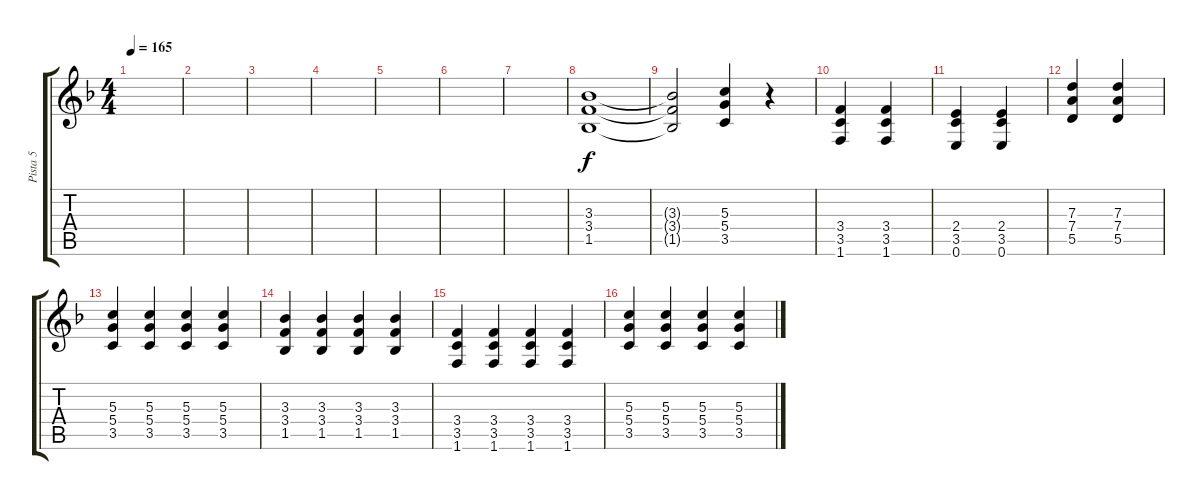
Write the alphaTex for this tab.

\track ("Pista 5" "Pista 5") {instrument overdrivenguitar}
\staff {score tabs}
\tuning (E4 B3 G3 D3 A2 E2) {hide}
\ts (4 4)
\tempo 165
\clef g2
\ks f
|
|
|
|
|
|
|
(3.3 3.4 1.5).1{volume 10} |
(3.3{t} 3.4{t} 1.5{t}).2{dy f} (5.3 5.4 3.5).4 r.4 |
(3.4 3.5 1.6).4 (3.4 3.5 1.6).4 |
(2.4 3.5 0.6).4 (2.4 3.5 0.6).4 |
(7.3 7.4 5.5).4 (7.3 7.4 5.5).4 |
(5.3 5.4 3.5).4 (5.3 5.4 3.5).4 (5.3 5.4 3.5).4 (5.3 5.4 3.5).4 |
(3.3 3.4 1.5).4 (3.3 3.4 1.5).4 (3.3 3.4 1.5).4 (3.3 3.4 1.5).4 |
(3.4 3.5 1.6).4 (3.4 3.5 1.6).4 (3.4 3.5 1.6).4 (3.4 3.5 1.6).4 |
(5.3 5.4 3.5).4 (5.3 5.4 3.5).4 (5.3 5.4 3.5).4 (5.3 5.4 3.5).4
